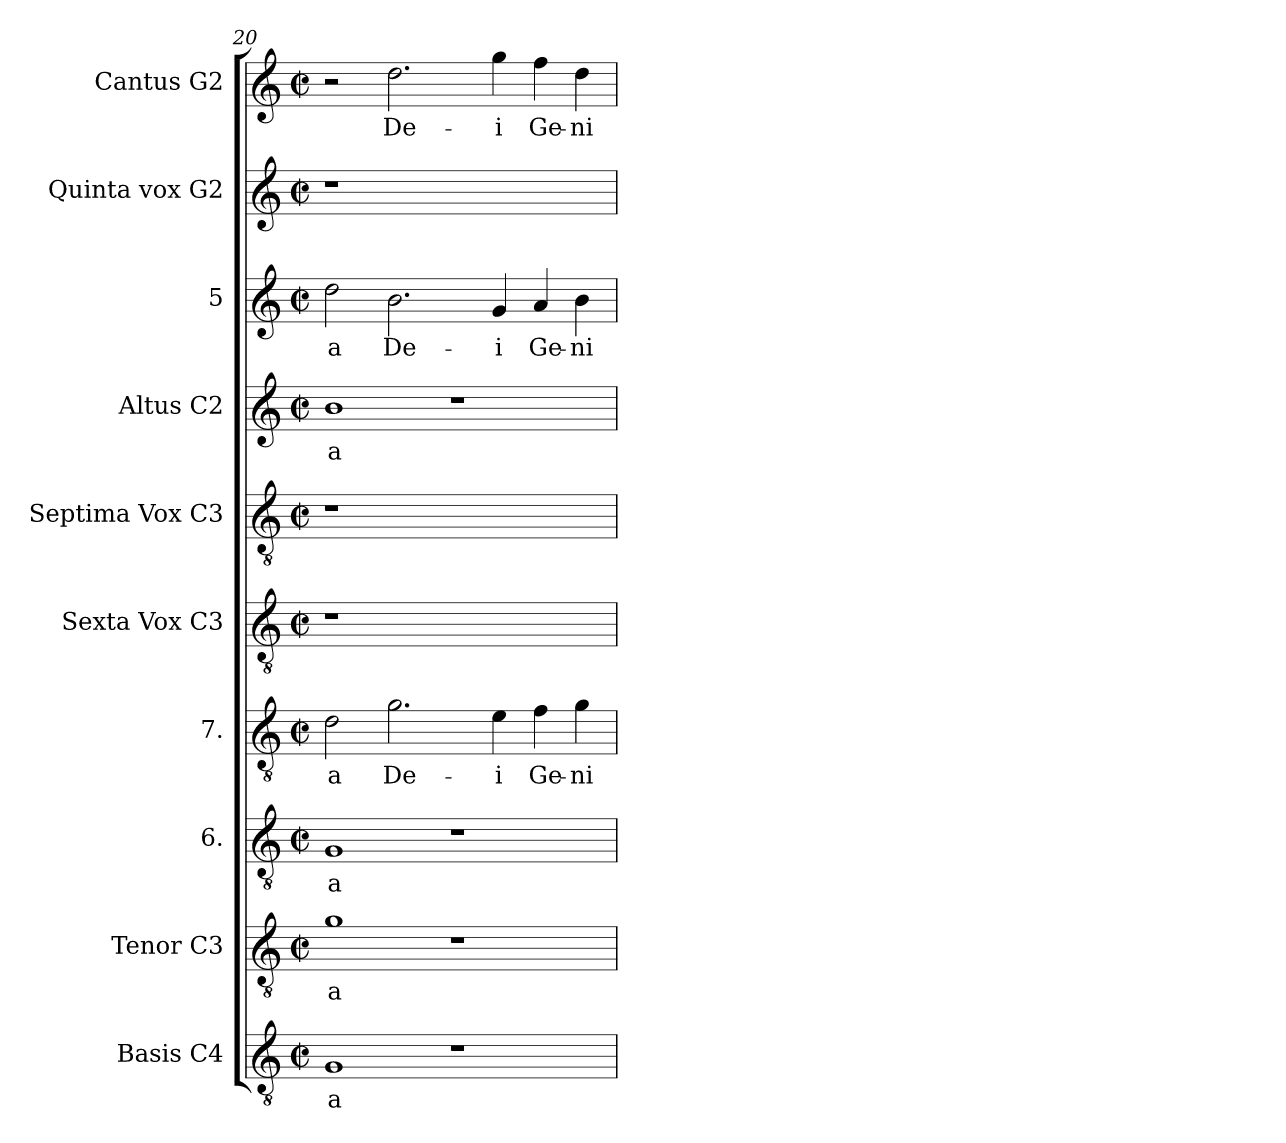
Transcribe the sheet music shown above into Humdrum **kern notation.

**kern	**text	**kern	**text	**kern	**text	**kern	**text	**kern	**kern	**kern	**text	**kern	**text	**kern	**kern	**text
*part10	*part10	*part9	*part9	*part8	*part8	*part7	*part7	*part6	*part5	*part4	*part4	*part3	*part3	*part2	*part1	*part1
*staff10	*staff10	*staff9	*staff9	*staff8	*staff8	*staff7	*staff7	*staff6	*staff5	*staff4	*staff4	*staff3	*staff3	*staff2	*staff1	*staff1
*I"Basis  C4	*	*I"Tenor  C3	*	*I"6.	*	*I"7.	*	*I"Sexta Vox  C3	*I"Septima  Vox C3	*I"Altus  C2	*	*I"5	*	*I"Quinta vox  G2	*I"Cantus  G2	*
*I'B	*	*I'T	*	*	*	*	*	*	*	*I'A	*	*	*	*	*I'C	*
*clefGv2	*	*clefGv2	*	*clefGv2	*	*clefGv2	*	*clefGv2	*clefGv2	*clefG2	*	*clefG2	*	*clefG2	*clefG2	*
*k[]	*	*k[]	*	*k[]	*	*k[]	*	*k[]	*k[]	*k[]	*	*k[]	*	*k[]	*k[]	*
*C:	*	*C:	*	*C:	*	*C:	*	*C:	*C:	*C:	*	*C:	*	*C:	*C:	*
*M2/2	*	*M2/2	*	*M2/2	*	*M2/2	*	*M2/2	*M2/2	*M2/2	*	*M2/2	*	*M2/2	*M2/2	*
*met(c|)	*	*met(c|)	*	*met(c|)	*	*met(c|)	*	*met(c|)	*met(c|)	*met(c|)	*	*met(c|)	*	*met(c|)	*met(c|)	*
=20	=20	=20	=20	=20	=20	=20	=20	=20	=20	=20	=20	=20	=20	=20	=20	=20
!	!LO:LY:b:cj	!	!LO:LY:b:cj	!	!LO:LY:b:cj	!	!LO:LY:b:cj	!	!	!	!LO:LY:b:cj	!	!LO:LY:b:cj	!	!	!
1G	-a	1g	-a	1G	-a	2d\	-a	1r	1r	1b	-a	2dd\	-a	1r	2r	.
!	!	!	!	!	!	!	!LO:LY:b:cj	!	!	!	!	!	!LO:LY:b:cj	!	!	!LO:LY:b:cj
.	.	.	.	.	.	2.g\	De-	.	.	.	.	2.b\	De-	.	2.dd\	De-
1r	.	1r	.	1r	.	.	.	1ryy	1ryy	1r	.	.	.	1ryy	.	.
!	!	!	!	!	!	!	!LO:LY:b:cj	!	!	!	!	!	!LO:LY:b:cj	!	!	!LO:LY:b:cj
.	.	.	.	.	.	4e\	-i	.	.	.	.	4g/	-i	.	4gg\	-i
!	!	!	!	!	!	!	!LO:LY:b:cj	!	!	!	!	!	!LO:LY:b:cj	!	!	!LO:LY:b:cj
.	.	.	.	.	.	4f\	Ge-	.	.	.	.	4a/	Ge-	.	4ff\	Ge-
!	!	!	!	!	!	!	!LO:LY:b:cj	!	!	!	!	!	!LO:LY:b:cj	!	!	!LO:LY:b:cj
.	.	.	.	.	.	4g\	-ni-	.	.	.	.	4b\	-ni-	.	4dd\	-ni-
=	=	=	=	=	=	=	=	=	=	=	=	=	=	=	=	=
*-	*-	*-	*-	*-	*-	*-	*-	*-	*-	*-	*-	*-	*-	*-	*-	*-
